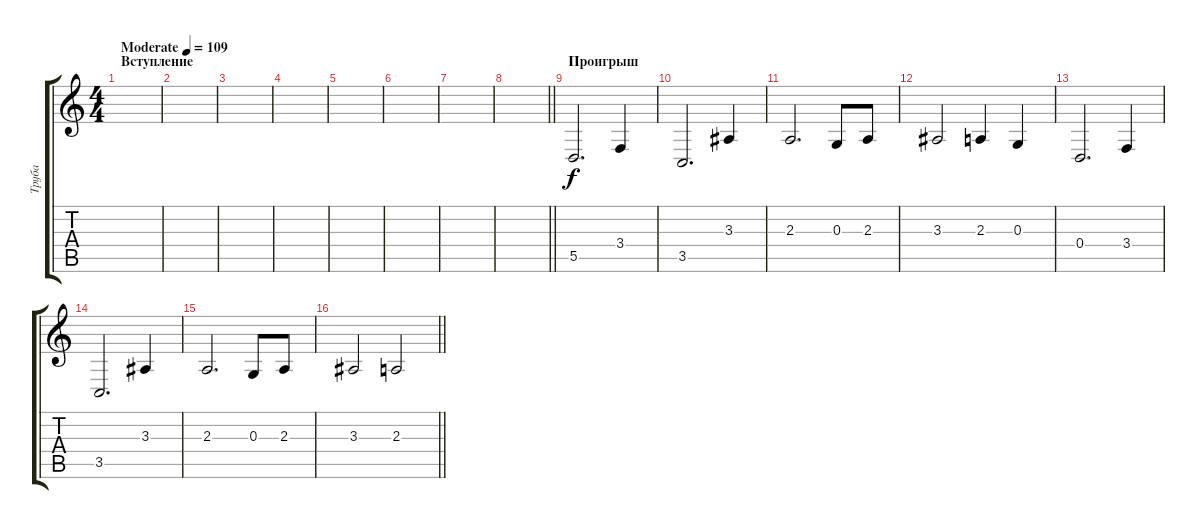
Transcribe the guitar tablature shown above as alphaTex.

\track ("Труба" "Труба") {instrument brasssection}
\staff {score tabs}
\tuning (E4 B3 G3 D3 A2 E2) {hide}
\ts (4 4)
\section ("" "Вступление ")
\tempo (109 "Moderate")
\clef g2
\ks c
|
|
|
|
|
|
|
\barLineRight lightlight
|
\section ("" "Проигрыш")
5.5.2{d} 3.4.4 |
3.5.2{d} 3.3.4 |
2.3.2{d} 0.3.8 2.3.8 |
3.3.2 2.3.4 0.3.4 |
0.4.2{d} 3.4.4 |
3.5.2{d} 3.3.4 |
2.3.2{d} 0.3.8 2.3.8 |
\barLineRight lightlight
3.3.2 2.3.2
